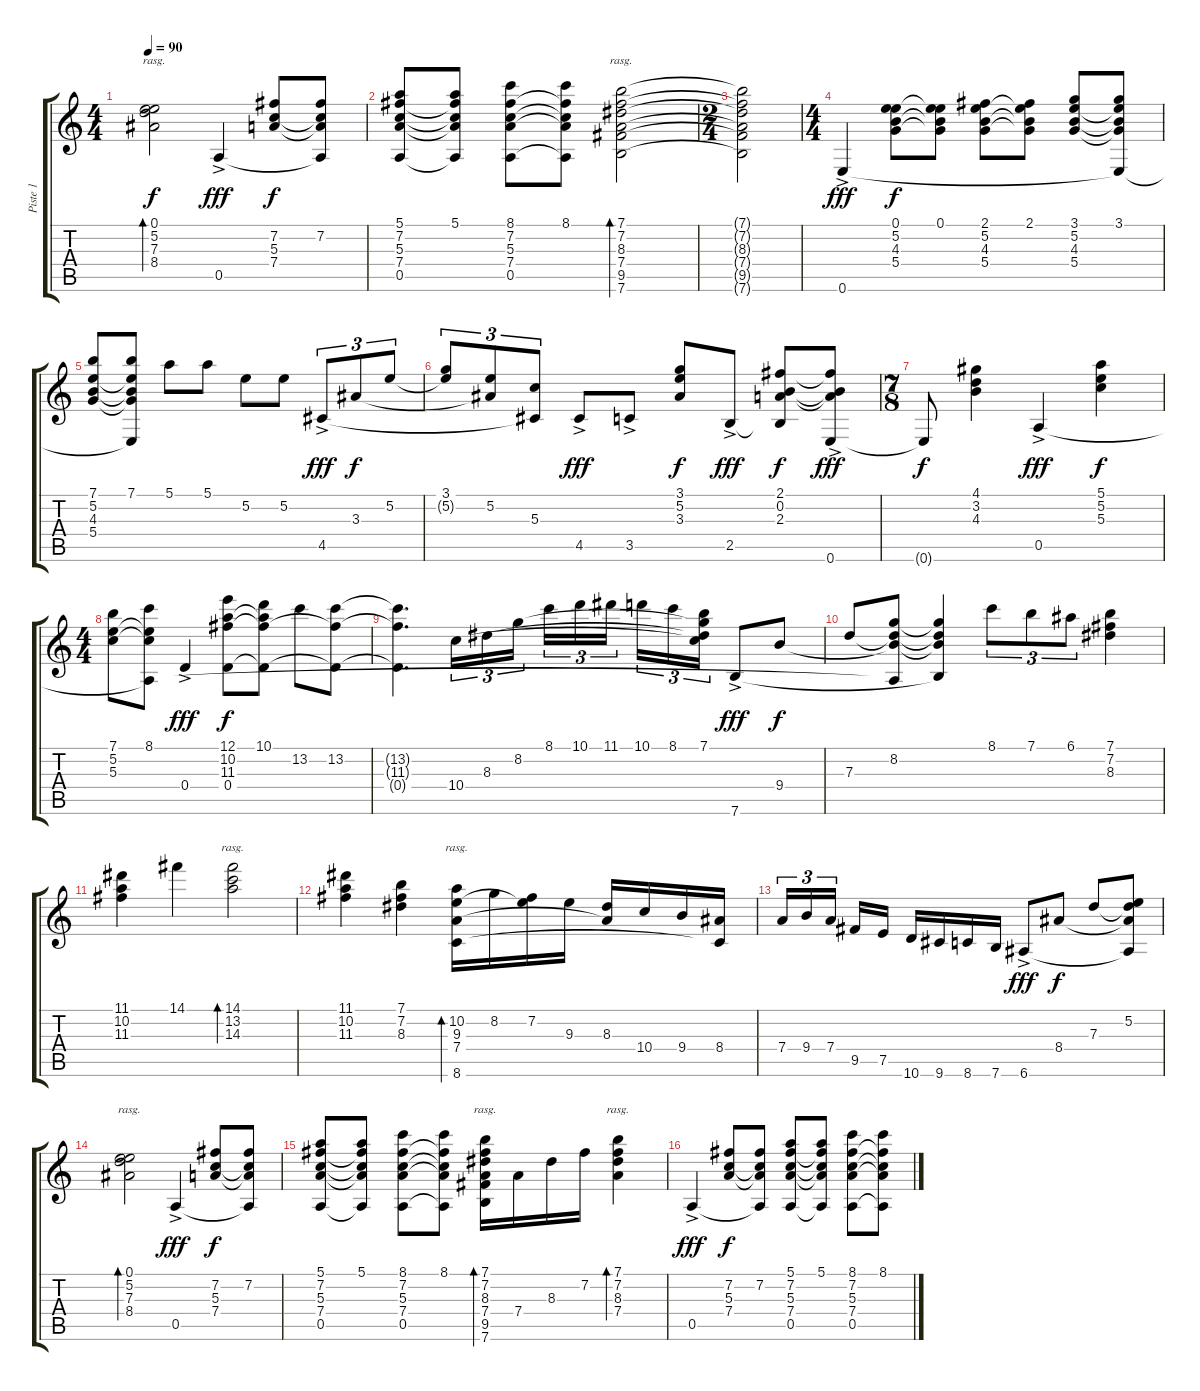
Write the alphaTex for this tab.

\track ("Piste 1" "Piste 1") {instrument acousticguitarsteel}
\staff {score tabs}
\tuning (E4 B3 G3 D3 A2 E2) {hide}
\ts (4 4)
\tempo 90
\clef g2
\ks c
(0.1 5.2 7.3 8.4).2{bd 480 rasg ii dy f} 0.5{ac}.4{dy fff} (7.2 5.3 7.4).8{dy f} (7.2 5.3{t} 7.4{t} 0.5{t}).8 |
(5.1 7.2 5.3 7.4 0.5).8 (5.1 7.2{t} 5.3{t} 7.4{t} 0.5{t}).8 (8.1 7.2 5.3 7.4 0.5).8 (8.1 7.2{t} 5.3{t} 7.4{t} 0.5{t}).8 (7.1 7.2 8.3 7.4 9.5 7.6).2{bd 480 rasg ii} |
\ts (2 4)
(7.1{t} 7.2{t} 8.3{t} 7.4{t} 9.5{t} 7.6{t}).2 |
\ts (4 4)
0.6{ac}.4{dy fff} (0.1 5.2 4.3 5.4).8{dy f} (0.1 5.2{t} 4.3{t} 5.4{t}).8 (2.1 5.2 4.3 5.4).8 (2.1 5.2{t} 4.3{t} 5.4{t}).8 (3.1 5.2 4.3 5.4).8 (3.1 5.2{t} 4.3{t} 5.4{t} 0.6{t}).8 |
(7.1 5.2 4.3 5.4).8 (7.1 5.2{t} 4.3{t} 5.4{t} 0.6{t}).8 5.1.8 5.1.8 5.2.8 5.2.8 4.5{ac}.8{tu (3 2) dy fff} 3.3.8{tu (3 2) dy f} 5.2.8{tu (3 2)} |
(3.1 5.2{t}).8{tu (3 2)} (5.2 3.3{t}).8{tu (3 2)} (5.3 4.5{t}).8{tu (3 2)} 4.5{ac}.8{dy fff} 3.5{ac}.8 (3.1 5.2 3.3).8{dy f} 2.5{ac}.8{dy fff} (2.1 0.2 2.3 2.5{t}).8{dy f} (2.1{t} 0.2{t} 2.3{t} 0.6{ac}).8{dy fff} |
\ts (7 8)
0.6{t}.8{dy f} (4.1 3.2 4.3).4 0.5{ac}.4{dy fff} (5.1 5.2 5.3).4{dy f} |
\ts (4 4)
(7.1 5.2 5.3).8 (8.1 5.2{t} 5.3{t} 0.5{t}).8 0.4{ac}.4{dy fff} (12.1 10.2 11.3 0.4).8{dy f} (10.1 10.2{t} 11.3{t} 0.4{t}).8 13.2.8 (13.2 11.3{t} 0.4{t}).8 |
(13.2{t} 11.3{t} 0.4{t}).4{d} 10.4.16{tu (3 2)} 8.3.16{tu (3 2)} 8.2.16{tu (3 2)} 8.1.16{tu (3 2)} 10.1.16{tu (3 2)} 11.1.16{tu (3 2) beam splitsecondary} 10.1.16{tu (3 2)} 8.1.16{tu (3 2)} (7.1 8.2{t} 8.3{t} 10.4{t}).16{tu (3 2)} 7.6{ac}.8{dy fff} 9.4.8{dy f} |
7.3.8 (8.2 7.3{t} 9.4{t} 0.5{t}).8 (8.2{t} 7.3{t} 9.4{t} 7.6{t}).4 8.1.8{tu (3 2)} 7.1.8{tu (3 2)} 6.1.8{tu (3 2)} (7.1 7.2 8.3).4 |
(11.1 10.2 11.3).4 14.1.4 (14.1 13.2 14.3).2{bd 240 rasg ii} |
(11.1 10.2 11.3).4 (7.1 7.2 8.3).4 (10.2 9.3 7.4 8.6).16{bd 480 rasg ii} 8.2.16 (7.2 9.3{t}).16 9.3.16 (8.3 7.4{t}).16 10.4.16 9.4.16 (8.4 8.6{t}).16 |
7.4.16{tu (3 2)} 9.4.16{tu (3 2)} 7.4.16{tu (3 2) beam splitsecondary} 9.5.16 7.5.16 10.6.16 9.6.16 8.6.16 7.6.16 6.6{ac}.8{dy fff} 8.4.8{dy f} 7.3.8 (5.2 7.3{t} 8.4{t} 6.6{t}).8 |
(0.1 5.2 7.3 8.4).2{bd 480 rasg ii} 0.5{ac}.4{dy fff} (7.2 5.3 7.4).8{dy f} (7.2 5.3{t} 7.4{t} 0.5{t}).8 |
(5.1 7.2 5.3 7.4 0.5).8 (5.1 7.2{t} 5.3{t} 7.4{t} 0.5{t}).8 (8.1 7.2 5.3 7.4 0.5).8 (8.1 7.2{t} 5.3{t} 7.4{t} 0.5{t}).8 (7.1 7.2 8.3 7.4 9.5 7.6).16{bd 480 rasg ii} 7.4.16 8.3.16 7.2.16 (7.1 7.2 8.3 7.4).4{bd 480 rasg ii} |
0.5{ac}.4{dy fff} (7.2 5.3 7.4).8{dy f} (7.2 5.3{t} 7.4{t} 0.5{t}).8 (5.1 7.2 5.3 7.4 0.5).8 (5.1 7.2{t} 5.3{t} 7.4{t} 0.5{t}).8 (8.1 7.2 5.3 7.4 0.5).8 (8.1 7.2{t} 5.3{t} 7.4{t} 0.5{t}).8
